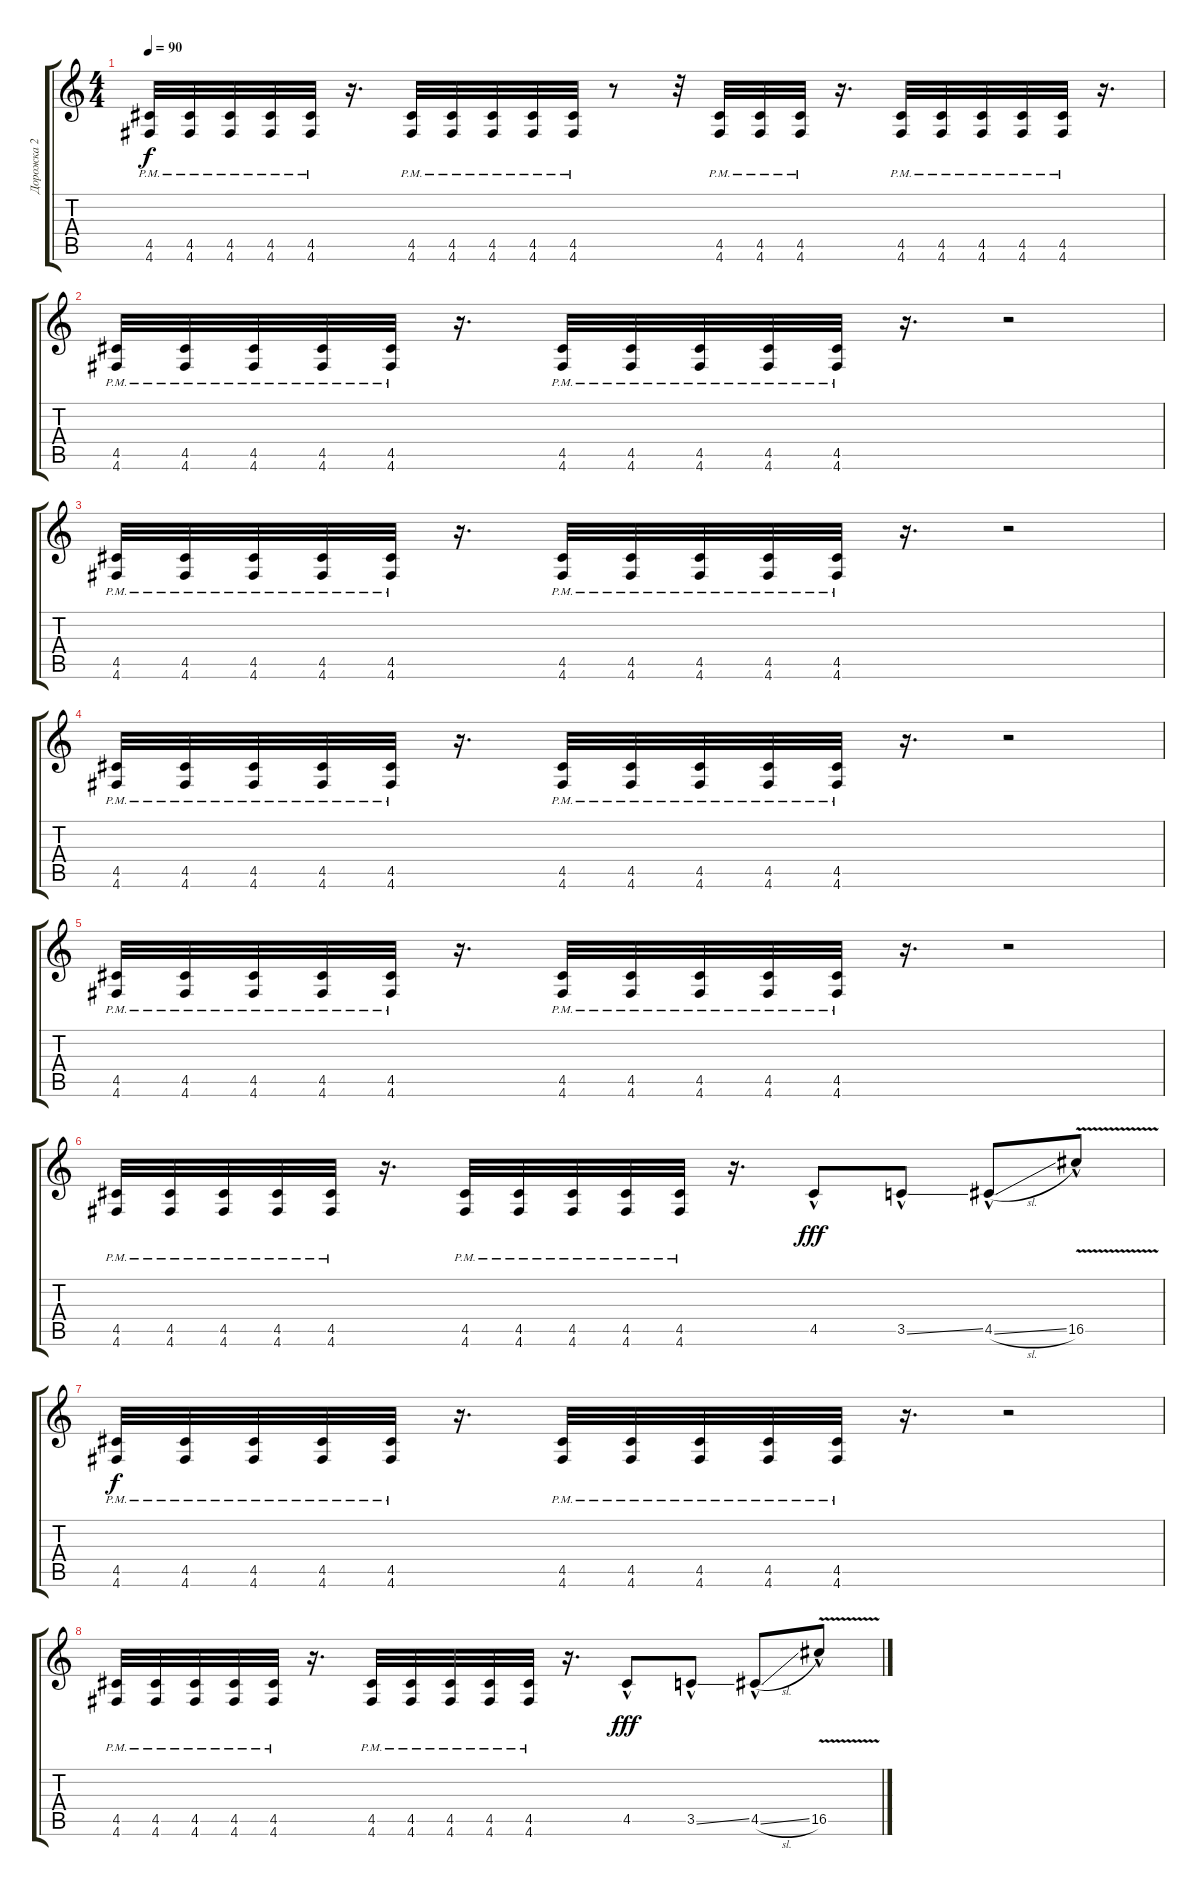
\track ("Дорожка 2" "Дорожка 2") {instrument distortionguitar}
\staff {score tabs}
\tuning (E4 B3 G3 D3 A2 D2) {hide}
\ts (4 4)
\tempo 90
\clef g2
\ks c
(4.5{pm} 4.6{pm}).32{dy f} (4.5{pm} 4.6{pm}).32 (4.5{pm} 4.6{pm}).32 (4.5{pm} 4.6{pm}).32 (4.5{pm} 4.6{pm}).32 r.16{d} (4.5{pm} 4.6{pm}).32 (4.5{pm} 4.6{pm}).32 (4.5{pm} 4.6{pm}).32 (4.5{pm} 4.6{pm}).32 (4.5{pm} 4.6{pm}).32 r.8 r.32 (4.5{pm} 4.6{pm}).32 (4.5{pm} 4.6{pm}).32 (4.5{pm} 4.6{pm}).32 r.16{d} (4.5{pm} 4.6{pm}).32 (4.5{pm} 4.6{pm}).32 (4.5{pm} 4.6{pm}).32 (4.5{pm} 4.6{pm}).32 (4.5{pm} 4.6{pm}).32 r.16{d} |
(4.5{pm} 4.6{pm}).32 (4.5{pm} 4.6{pm}).32 (4.5{pm} 4.6{pm}).32 (4.5{pm} 4.6{pm}).32 (4.5{pm} 4.6{pm}).32 r.16{d} (4.5{pm} 4.6{pm}).32 (4.5{pm} 4.6{pm}).32 (4.5{pm} 4.6{pm}).32 (4.5{pm} 4.6{pm}).32 (4.5{pm} 4.6{pm}).32 r.16{d} r.2 |
(4.5{pm} 4.6{pm}).32 (4.5{pm} 4.6{pm}).32 (4.5{pm} 4.6{pm}).32 (4.5{pm} 4.6{pm}).32 (4.5{pm} 4.6{pm}).32 r.16{d} (4.5{pm} 4.6{pm}).32 (4.5{pm} 4.6{pm}).32 (4.5{pm} 4.6{pm}).32 (4.5{pm} 4.6{pm}).32 (4.5{pm} 4.6{pm}).32 r.16{d} r.2 |
(4.5{pm} 4.6{pm}).32 (4.5{pm} 4.6{pm}).32 (4.5{pm} 4.6{pm}).32 (4.5{pm} 4.6{pm}).32 (4.5{pm} 4.6{pm}).32 r.16{d} (4.5{pm} 4.6{pm}).32 (4.5{pm} 4.6{pm}).32 (4.5{pm} 4.6{pm}).32 (4.5{pm} 4.6{pm}).32 (4.5{pm} 4.6{pm}).32 r.16{d} r.2 |
(4.5{pm} 4.6{pm}).32 (4.5{pm} 4.6{pm}).32 (4.5{pm} 4.6{pm}).32 (4.5{pm} 4.6{pm}).32 (4.5{pm} 4.6{pm}).32 r.16{d} (4.5{pm} 4.6{pm}).32 (4.5{pm} 4.6{pm}).32 (4.5{pm} 4.6{pm}).32 (4.5{pm} 4.6{pm}).32 (4.5{pm} 4.6{pm}).32 r.16{d} r.2 |
(4.5{pm} 4.6{pm}).32 (4.5{pm} 4.6{pm}).32 (4.5{pm} 4.6{pm}).32 (4.5{pm} 4.6{pm}).32 (4.5{pm} 4.6{pm}).32 r.16{d} (4.5{pm} 4.6{pm}).32 (4.5{pm} 4.6{pm}).32 (4.5{pm} 4.6{pm}).32 (4.5{pm} 4.6{pm}).32 (4.5{pm} 4.6{pm}).32 r.16{d} 4.5{hac}.8{dy fff} 3.5{ss hac}.8 4.5{sl hac}.8 16.5{v hac}.8 |
(4.5{pm} 4.6{pm}).32{dy f} (4.5{pm} 4.6{pm}).32 (4.5{pm} 4.6{pm}).32 (4.5{pm} 4.6{pm}).32 (4.5{pm} 4.6{pm}).32 r.16{d} (4.5{pm} 4.6{pm}).32 (4.5{pm} 4.6{pm}).32 (4.5{pm} 4.6{pm}).32 (4.5{pm} 4.6{pm}).32 (4.5{pm} 4.6{pm}).32 r.16{d} r.2 |
(4.5{pm} 4.6{pm}).32 (4.5{pm} 4.6{pm}).32 (4.5{pm} 4.6{pm}).32 (4.5{pm} 4.6{pm}).32 (4.5{pm} 4.6{pm}).32 r.16{d} (4.5{pm} 4.6{pm}).32 (4.5{pm} 4.6{pm}).32 (4.5{pm} 4.6{pm}).32 (4.5{pm} 4.6{pm}).32 (4.5{pm} 4.6{pm}).32 r.16{d} 4.5{hac}.8{dy fff} 3.5{ss hac}.8 4.5{sl hac}.8 16.5{v hac}.8
